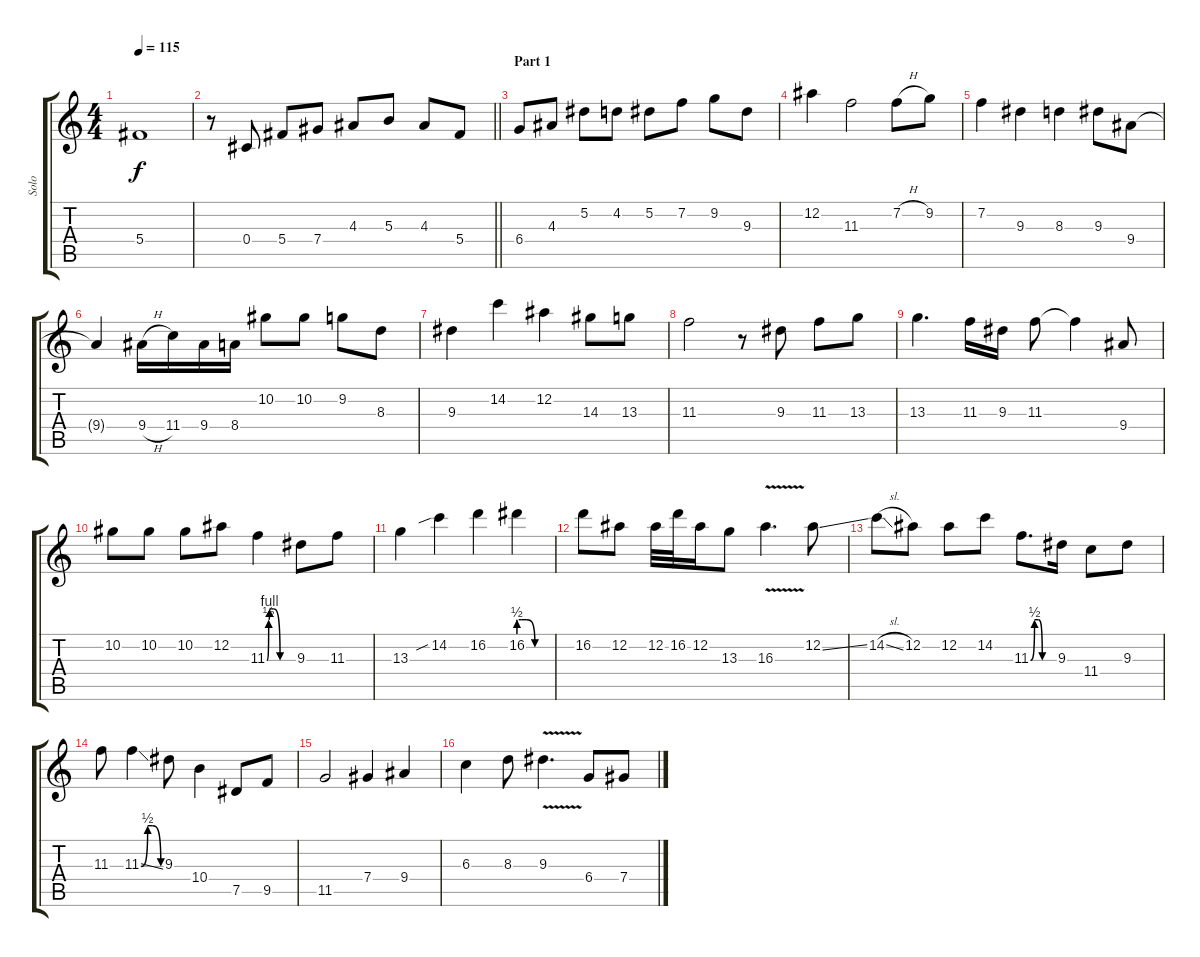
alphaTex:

\track ("Solo" "Solo") {instrument distortionguitar}
\staff {score tabs}
\tuning (Eb4 Bb3 Gb3 Db3 Ab2 Eb2) {hide}
\ts (4 4)
\tempo 115
\clef g2
\ks c
5.4.1{dy f} |
\barLineRight lightlight
r.8{instrument distortionguitar} 0.4.8 5.4.8 7.4.8 4.3.8 5.3.8 4.3.8 5.4.8 |
\section ("" "Part 1")
6.4.8 4.3.8 5.2.8 4.2.8 5.2.8 7.2.8 9.2.8 9.3.8 |
12.2.4 11.3.2 7.2{h}.8 9.2.8 |
7.2.4 9.3.4 8.3.4 9.3.8 9.4.8 |
9.4{t}.4 9.4{h}.16 11.4.16 9.4.16 8.4.16 10.2.8 10.2.8 9.2.8 8.3.8 |
9.3.4 14.2.4 12.2.4 14.3.8 13.3.8 |
11.3.2 r.8 9.3.8 11.3.8 13.3.8 |
13.3.4{d} 11.3.16 9.3.16 11.3.8 11.3{t}.4 9.4.8 |
10.2.8 10.2.8 10.2.8 12.2.8 11.3{be (custom 0 0 4 2 6 4 10 4 15 4 30 0 60 0)}.4 9.3.8 11.3.8 |
13.3.4 14.2{sib}.4 16.2.4 16.2{be (custom 0 2 5 2 15 2 30 0 60 0)}.4 |
16.2.8 12.2.8 12.2.32 16.2.32 12.2.16 13.3.8 16.3{v}.4{d} 12.2{ss}.8 |
14.2{sl}.8 12.2.8 12.2.8 14.2.8 11.3{be (custom 0 0 10 2 20 2 30 0 60 0)}.8{d} 9.3.16 11.4.8 9.3.8 |
11.3.8 11.3{be (custom 0 0 20 2 30 2 35 2 60 0) ss}.4 9.3.8 10.4.4 7.5.8 9.5.8 |
11.5.2 7.4.4 9.4.4 |
6.3.4 8.3.8 9.3{v}.4{d} 6.4.8 7.4.8
